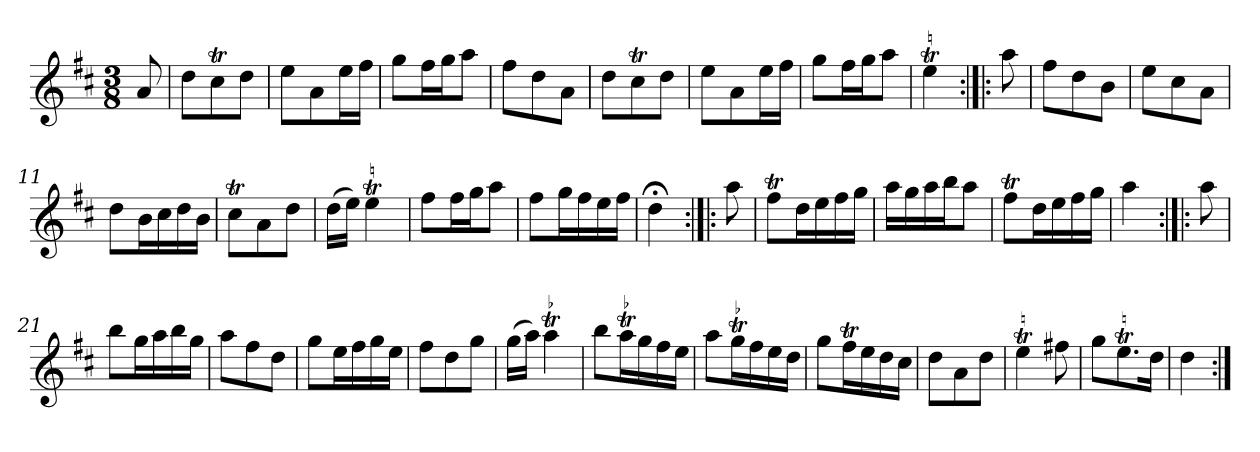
**kern
*part1
*staff1
*clefG2
*k[f#c#]
*D:
*M3/8
*MM120
=
8a
=1
8dd\L
8cc#t\
8dd\J
=2
8ee\L
8a\
16ee\L
16ff#\JJ
=3
8gg\L
16ff#\L
16gg\J
8aa\J
=4
8ff#\L
8dd\
8a\J
=5
8dd\L
8cc#t\
8dd\J
=6
8ee\L
8a\
16ee\L
16ff#\JJ
=7
8gg\L
16ff#\L
16gg\J
8aa\J
=8
4eet
=:|!|:
8aa
=9
8ff#\L
8dd\
8b\J
=10
8ee\L
8cc#\
8a\J
=11
8dd\L
16b\L
16cc#\
16dd\
16b\JJ
=12
8cc#t\L
8a\
8dd\J
=13
(16dd\LL
16ee\JJ)
4eet
=14
8ff#\L
16ff#\L
16gg\J
8aa\J
=15
8ff#\L
16gg\L
16ff#\
16ee\
16ff#\JJ
=16
4dd;<
=:|!|:
8aa
=17
8ff#t\L
16dd\L
16ee\
16ff#\
16gg\JJ
=18
16aa\LL
16gg\
16aa\
16bb\J
8aa\J
=19
8ff#t\L
16dd\L
16ee\
16ff#\
16gg\JJ
=20
4aa
=:|!|:
8aa
=21
8bb\L
16gg\L
16aa\
16bb\
16gg\JJ
=22
8aa\L
8ff#\
8dd\J
=23
8gg\L
16ee\L
16ff#\
16gg\
16ee\JJ
=24
8ff#\L
8dd\
8gg\J
=25
(16gg\LL
16aa\JJ)
!LO:TR:acc=-
4aat
=26
8bb\L
!LO:TR:acc=-
16aat\L
16gg\
16ff#\
16ee\JJ
=27
8aa\L
!LO:TR:acc=-
16ggt\L
16ff#\
16ee\
16dd\JJ
=28
8gg\L
16ff#t\L
16ee\
16dd\
16cc#\JJ
=29
8dd\L
8a\
8dd\J
=30
4eet
8ff#X
=31
8gg\L
8.eet\
16dd\Jk
=32
4dd
=:|!
*-
